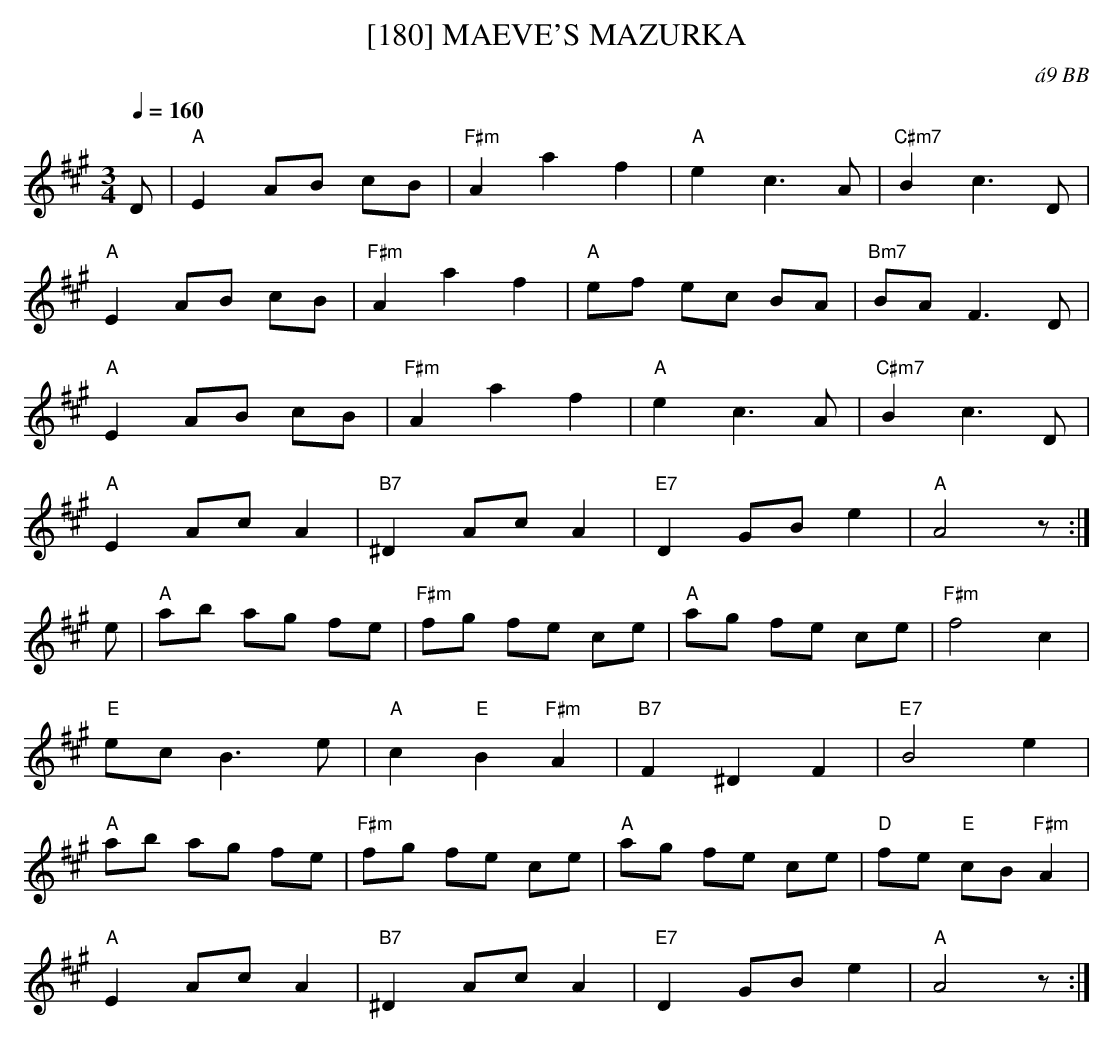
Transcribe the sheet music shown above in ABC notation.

X:1
T:[180] MAEVE'S MAZURKA
C:\'a9 BB
Q:1/4=160
M:3/4
L:1/8
K:A
D|"A"E2 AB cB|"F#m"A2 a2 f2|"A"e2 c3 A|"C#m7"B2 c3D|
"A"E2 AB cB|"F#m"A2 a2 f2|"A"ef ec BA|"Bm7"BA F3D|
"A"E2 AB cB|"F#m"A2 a2 f2|"A"e2 c3 A|"C#m7"B2 c3D|
"A"E2 Ac A2|"B7"^D2 Ac A2|"E7"D2 GB e2|"A"A4 z :|
e|"A"ab ag fe|"F#m"fg fe ce|"A"ag fe ce|"F#m"f4 c2|
"E"ec B3 e|"A"c2 "E"B2 "F#m"A2|"B7"F2 ^D2 F2|"E7"B4 e2|
"A"ab ag fe|"F#m"fg fe ce|"A"ag fe ce|"D"fe "E"cB "F#m"A2|
"A"E2 Ac A2|"B7"^D2 Ac A2|"E7"D2 GB e2|"A"A4 z :|
